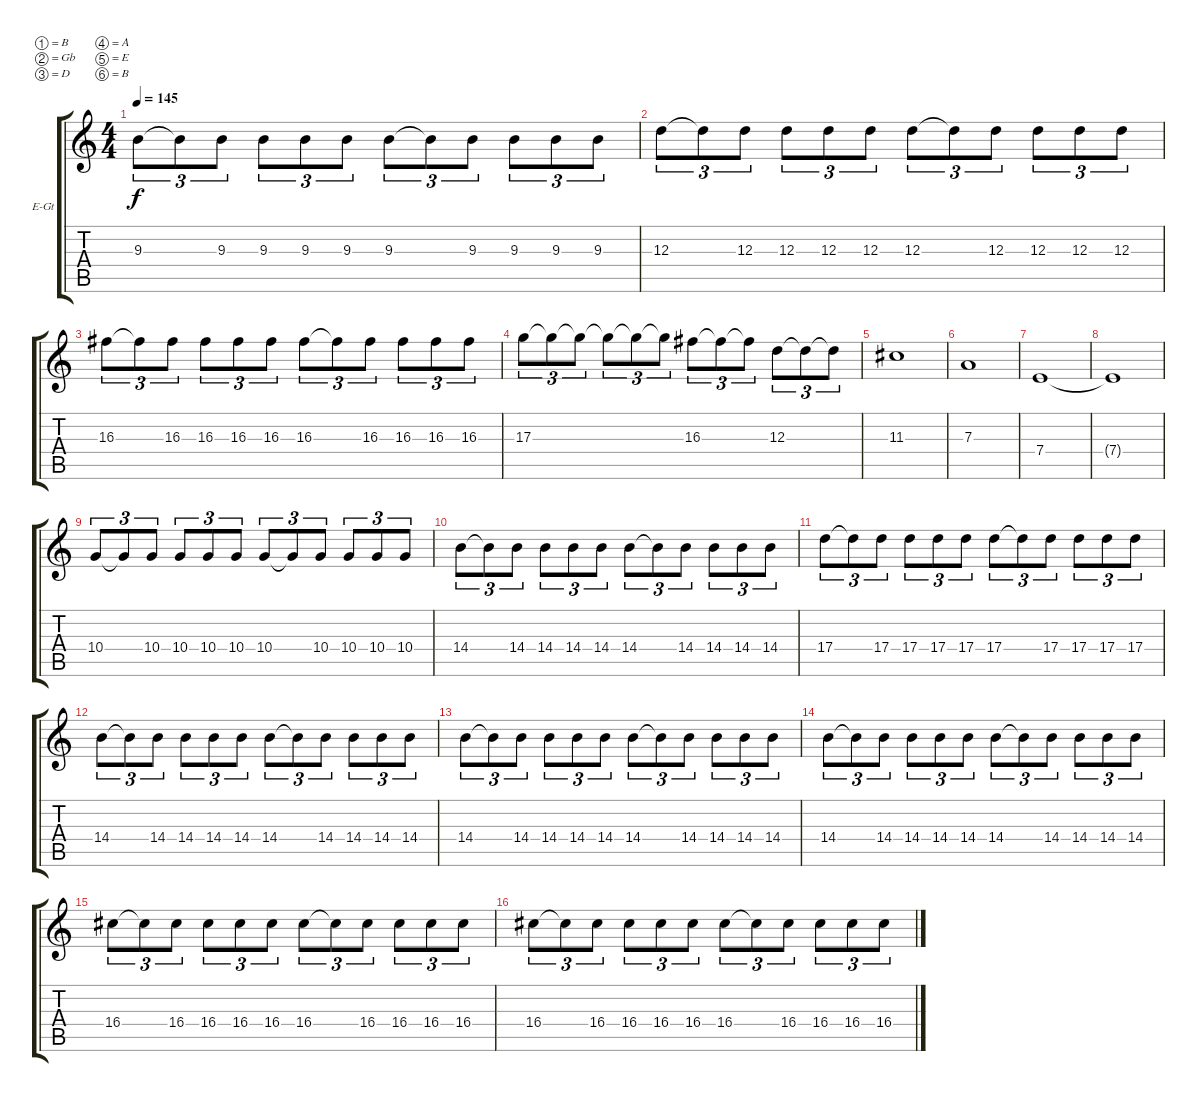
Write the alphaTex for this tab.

\bracketExtendMode groupsimilarinstruments
\firstSystemTrackNameOrientation horizontal
\otherSystemsTrackNameOrientation horizontal
\track ("JOHAN SODERBERG" "E-Gt") {instrument distortionguitar}
\staff {score tabs}
\tuning (B3 Gb3 D3 A2 E2 B1)
\ts (4 4)
\tempo 145
\clef g2
\ks c
9.3.8{tu (3 2) dy f} 9.3{t}.8{tu (3 2)} 9.3.8{tu (3 2)} 9.3.8{tu (3 2)} 9.3.8{tu (3 2)} 9.3.8{tu (3 2)} 9.3.8{tu (3 2)} 9.3{t}.8{tu (3 2)} 9.3.8{tu (3 2)} 9.3.8{tu (3 2)} 9.3.8{tu (3 2)} 9.3.8{tu (3 2)} |
12.3.8{tu (3 2)} 12.3{t}.8{tu (3 2)} 12.3.8{tu (3 2)} 12.3.8{tu (3 2)} 12.3.8{tu (3 2)} 12.3.8{tu (3 2)} 12.3.8{tu (3 2)} 12.3{t}.8{tu (3 2)} 12.3.8{tu (3 2)} 12.3.8{tu (3 2)} 12.3.8{tu (3 2)} 12.3.8{tu (3 2)} |
16.3.8{tu (3 2)} 16.3{t}.8{tu (3 2)} 16.3.8{tu (3 2)} 16.3.8{tu (3 2)} 16.3.8{tu (3 2)} 16.3.8{tu (3 2)} 16.3.8{tu (3 2)} 16.3{t}.8{tu (3 2)} 16.3.8{tu (3 2)} 16.3.8{tu (3 2)} 16.3.8{tu (3 2)} 16.3.8{tu (3 2)} |
17.3.8{tu (3 2)} 17.3{t}.8{tu (3 2)} 17.3{t}.8{tu (3 2)} 17.3{t}.8{tu (3 2)} 17.3{t}.8{tu (3 2)} 17.3{t}.8{tu (3 2)} 16.3.8{tu (3 2)} 16.3{t}.8{tu (3 2)} 16.3{t}.8{tu (3 2)} 12.3.8{tu (3 2)} 12.3{t}.8{tu (3 2)} 12.3{t}.8{tu (3 2)} |
11.3.1 |
7.3.1 |
7.4.1 |
7.4{t}.1 |
10.4.8{tu (3 2)} 10.4{t}.8{tu (3 2)} 10.4.8{tu (3 2)} 10.4.8{tu (3 2)} 10.4.8{tu (3 2)} 10.4.8{tu (3 2)} 10.4.8{tu (3 2)} 10.4{t}.8{tu (3 2)} 10.4.8{tu (3 2)} 10.4.8{tu (3 2)} 10.4.8{tu (3 2)} 10.4.8{tu (3 2)} |
14.4.8{tu (3 2)} 14.4{t}.8{tu (3 2)} 14.4.8{tu (3 2)} 14.4.8{tu (3 2)} 14.4.8{tu (3 2)} 14.4.8{tu (3 2)} 14.4.8{tu (3 2)} 14.4{t}.8{tu (3 2)} 14.4.8{tu (3 2)} 14.4.8{tu (3 2)} 14.4.8{tu (3 2)} 14.4.8{tu (3 2)} |
17.4.8{tu (3 2)} 17.4{t}.8{tu (3 2)} 17.4.8{tu (3 2)} 17.4.8{tu (3 2)} 17.4.8{tu (3 2)} 17.4.8{tu (3 2)} 17.4.8{tu (3 2)} 17.4{t}.8{tu (3 2)} 17.4.8{tu (3 2)} 17.4.8{tu (3 2)} 17.4.8{tu (3 2)} 17.4.8{tu (3 2)} |
14.4.8{tu (3 2)} 14.4{t}.8{tu (3 2)} 14.4.8{tu (3 2)} 14.4.8{tu (3 2)} 14.4.8{tu (3 2)} 14.4.8{tu (3 2)} 14.4.8{tu (3 2)} 14.4{t}.8{tu (3 2)} 14.4.8{tu (3 2)} 14.4.8{tu (3 2)} 14.4.8{tu (3 2)} 14.4.8{tu (3 2)} |
14.4.8{tu (3 2)} 14.4{t}.8{tu (3 2)} 14.4.8{tu (3 2)} 14.4.8{tu (3 2)} 14.4.8{tu (3 2)} 14.4.8{tu (3 2)} 14.4.8{tu (3 2)} 14.4{t}.8{tu (3 2)} 14.4.8{tu (3 2)} 14.4.8{tu (3 2)} 14.4.8{tu (3 2)} 14.4.8{tu (3 2)} |
14.4.8{tu (3 2)} 14.4{t}.8{tu (3 2)} 14.4.8{tu (3 2)} 14.4.8{tu (3 2)} 14.4.8{tu (3 2)} 14.4.8{tu (3 2)} 14.4.8{tu (3 2)} 14.4{t}.8{tu (3 2)} 14.4.8{tu (3 2)} 14.4.8{tu (3 2)} 14.4.8{tu (3 2)} 14.4.8{tu (3 2)} |
16.4.8{tu (3 2)} 16.4{t}.8{tu (3 2)} 16.4.8{tu (3 2)} 16.4.8{tu (3 2)} 16.4.8{tu (3 2)} 16.4.8{tu (3 2)} 16.4.8{tu (3 2)} 16.4{t}.8{tu (3 2)} 16.4.8{tu (3 2)} 16.4.8{tu (3 2)} 16.4.8{tu (3 2)} 16.4.8{tu (3 2)} |
16.4.8{tu (3 2)} 16.4{t}.8{tu (3 2)} 16.4.8{tu (3 2)} 16.4.8{tu (3 2)} 16.4.8{tu (3 2)} 16.4.8{tu (3 2)} 16.4.8{tu (3 2)} 16.4{t}.8{tu (3 2)} 16.4.8{tu (3 2)} 16.4.8{tu (3 2)} 16.4.8{tu (3 2)} 16.4.8{tu (3 2)}
